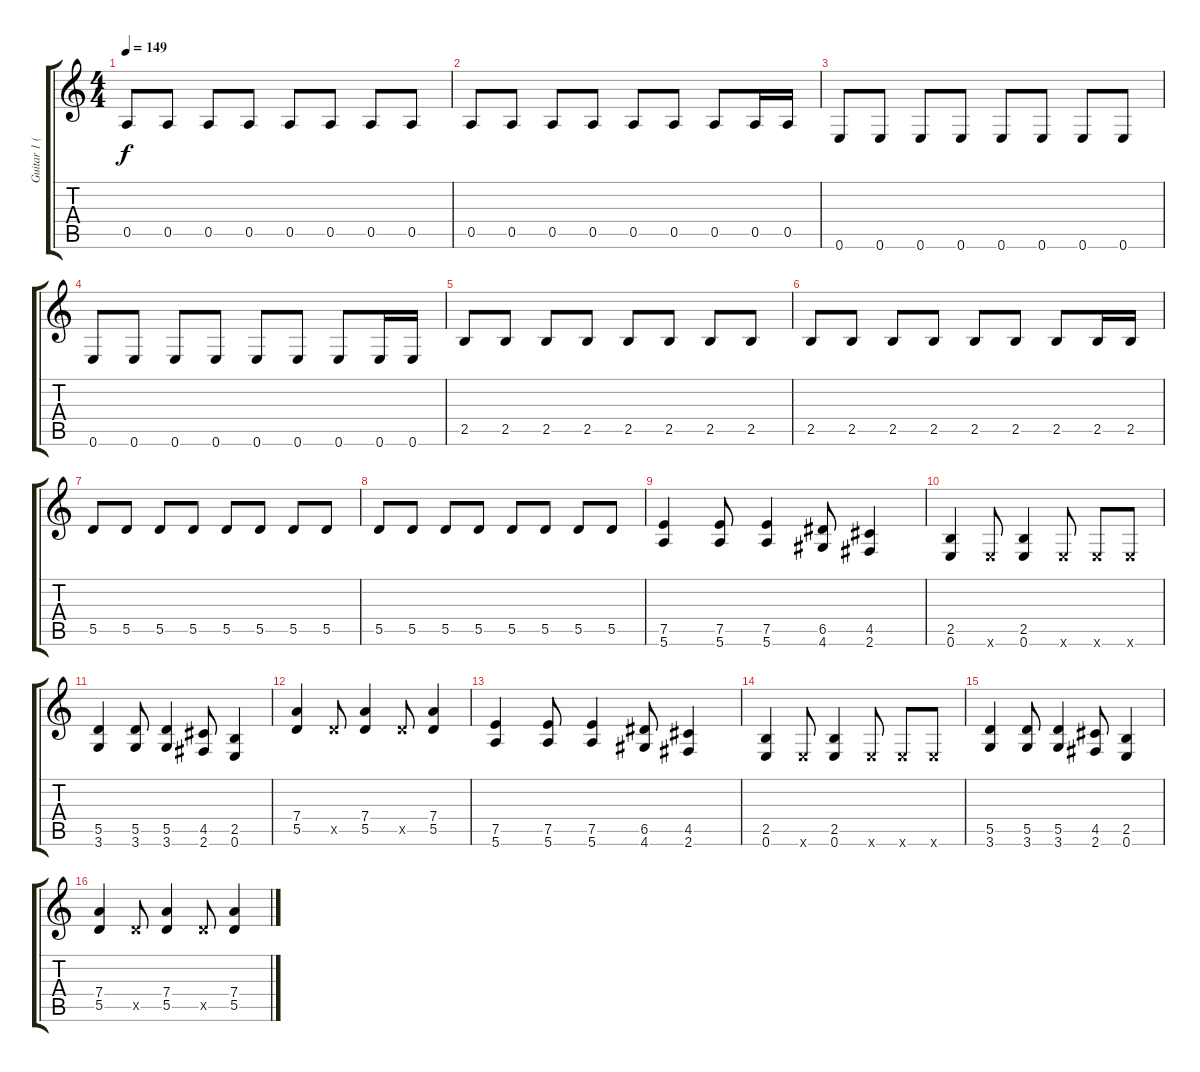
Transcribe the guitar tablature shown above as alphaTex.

\track ("Guitar 1 (Saboter)" "Guitar 1 (") {instrument overdrivenguitar}
\staff {score tabs}
\tuning (E4 B3 G3 D3 A2 E2) {hide}
\ts (4 4)
\tempo 149
\clef g2
\ks c
0.5.8{dy f} 0.5.8 0.5.8 0.5.8 0.5.8 0.5.8 0.5.8 0.5.8 |
0.5.8 0.5.8 0.5.8 0.5.8 0.5.8 0.5.8 0.5.8 0.5.16 0.5.16 |
0.6.8 0.6.8 0.6.8 0.6.8 0.6.8 0.6.8 0.6.8 0.6.8 |
0.6.8 0.6.8 0.6.8 0.6.8 0.6.8 0.6.8 0.6.8 0.6.16 0.6.16 |
2.5.8 2.5.8 2.5.8 2.5.8 2.5.8 2.5.8 2.5.8 2.5.8 |
2.5.8 2.5.8 2.5.8 2.5.8 2.5.8 2.5.8 2.5.8 2.5.16 2.5.16 |
5.5.8 5.5.8 5.5.8 5.5.8 5.5.8 5.5.8 5.5.8 5.5.8 |
5.5.8 5.5.8 5.5.8 5.5.8 5.5.8 5.5.8 5.5.8 5.5.8 |
(7.5 5.6).4 (7.5 5.6).8 (7.5 5.6).4 (6.5 4.6).8 (4.5 2.6).4 |
(2.5 0.6).4 0.6{x}.8 (2.5 0.6).4 0.6{x}.8 0.6{x}.8 0.6{x}.8 |
(5.5 3.6).4 (5.5 3.6).8 (5.5 3.6).4 (4.5 2.6).8 (2.5 0.6).4 |
(7.4 5.5).4 5.5{x}.8 (7.4 5.5).4 5.5{x}.8 (7.4 5.5).4 |
(7.5 5.6).4 (7.5 5.6).8 (7.5 5.6).4 (6.5 4.6).8 (4.5 2.6).4 |
(2.5 0.6).4 0.6{x}.8 (2.5 0.6).4 0.6{x}.8 0.6{x}.8 0.6{x}.8 |
(5.5 3.6).4 (5.5 3.6).8 (5.5 3.6).4 (4.5 2.6).8 (2.5 0.6).4 |
(7.4 5.5).4 5.5{x}.8 (7.4 5.5).4 5.5{x}.8 (7.4 5.5).4
